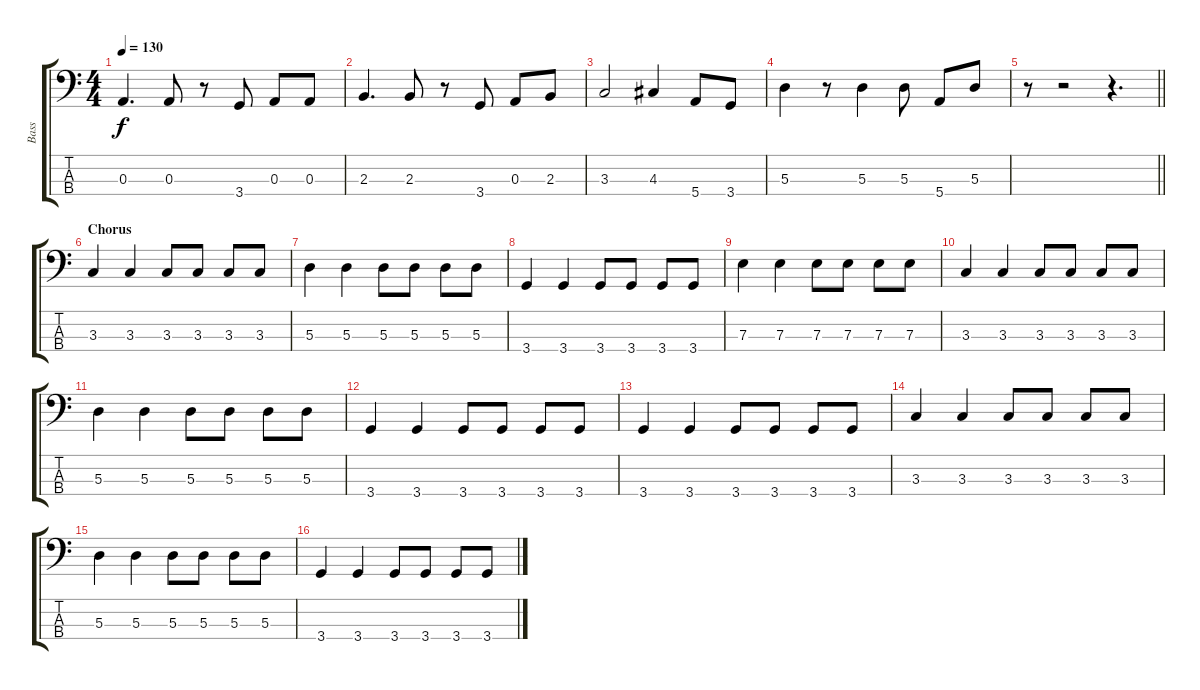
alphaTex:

\track ("Bass" "Bass") {instrument electricbasspick}
\staff {score tabs}
\tuning (G2 D2 A1 E1) {hide}
\ts (4 4)
\tempo 130
\clef f4
\ks c
0.3.4{d dy f} 0.3.8 r.8 3.4.8 0.3.8 0.3.8 |
2.3.4{d} 2.3.8 r.8 3.4.8 0.3.8 2.3.8 |
3.3.2 4.3.4 5.4.8 3.4.8 |
5.3.4 r.8 5.3.4 5.3.8 5.4.8 5.3.8 |
\barLineRight lightlight
r.8 r.2 r.4{d} |
\section ("" "Chorus")
3.3.4 3.3.4 3.3.8 3.3.8 3.3.8 3.3.8 |
5.3.4 5.3.4 5.3.8 5.3.8 5.3.8 5.3.8 |
3.4.4 3.4.4 3.4.8 3.4.8 3.4.8 3.4.8 |
7.3.4 7.3.4 7.3.8 7.3.8 7.3.8 7.3.8 |
3.3.4 3.3.4 3.3.8 3.3.8 3.3.8 3.3.8 |
5.3.4 5.3.4 5.3.8 5.3.8 5.3.8 5.3.8 |
3.4.4 3.4.4 3.4.8 3.4.8 3.4.8 3.4.8 |
3.4.4 3.4.4 3.4.8 3.4.8 3.4.8 3.4.8 |
3.3.4 3.3.4 3.3.8 3.3.8 3.3.8 3.3.8 |
5.3.4 5.3.4 5.3.8 5.3.8 5.3.8 5.3.8 |
3.4.4 3.4.4 3.4.8 3.4.8 3.4.8 3.4.8
